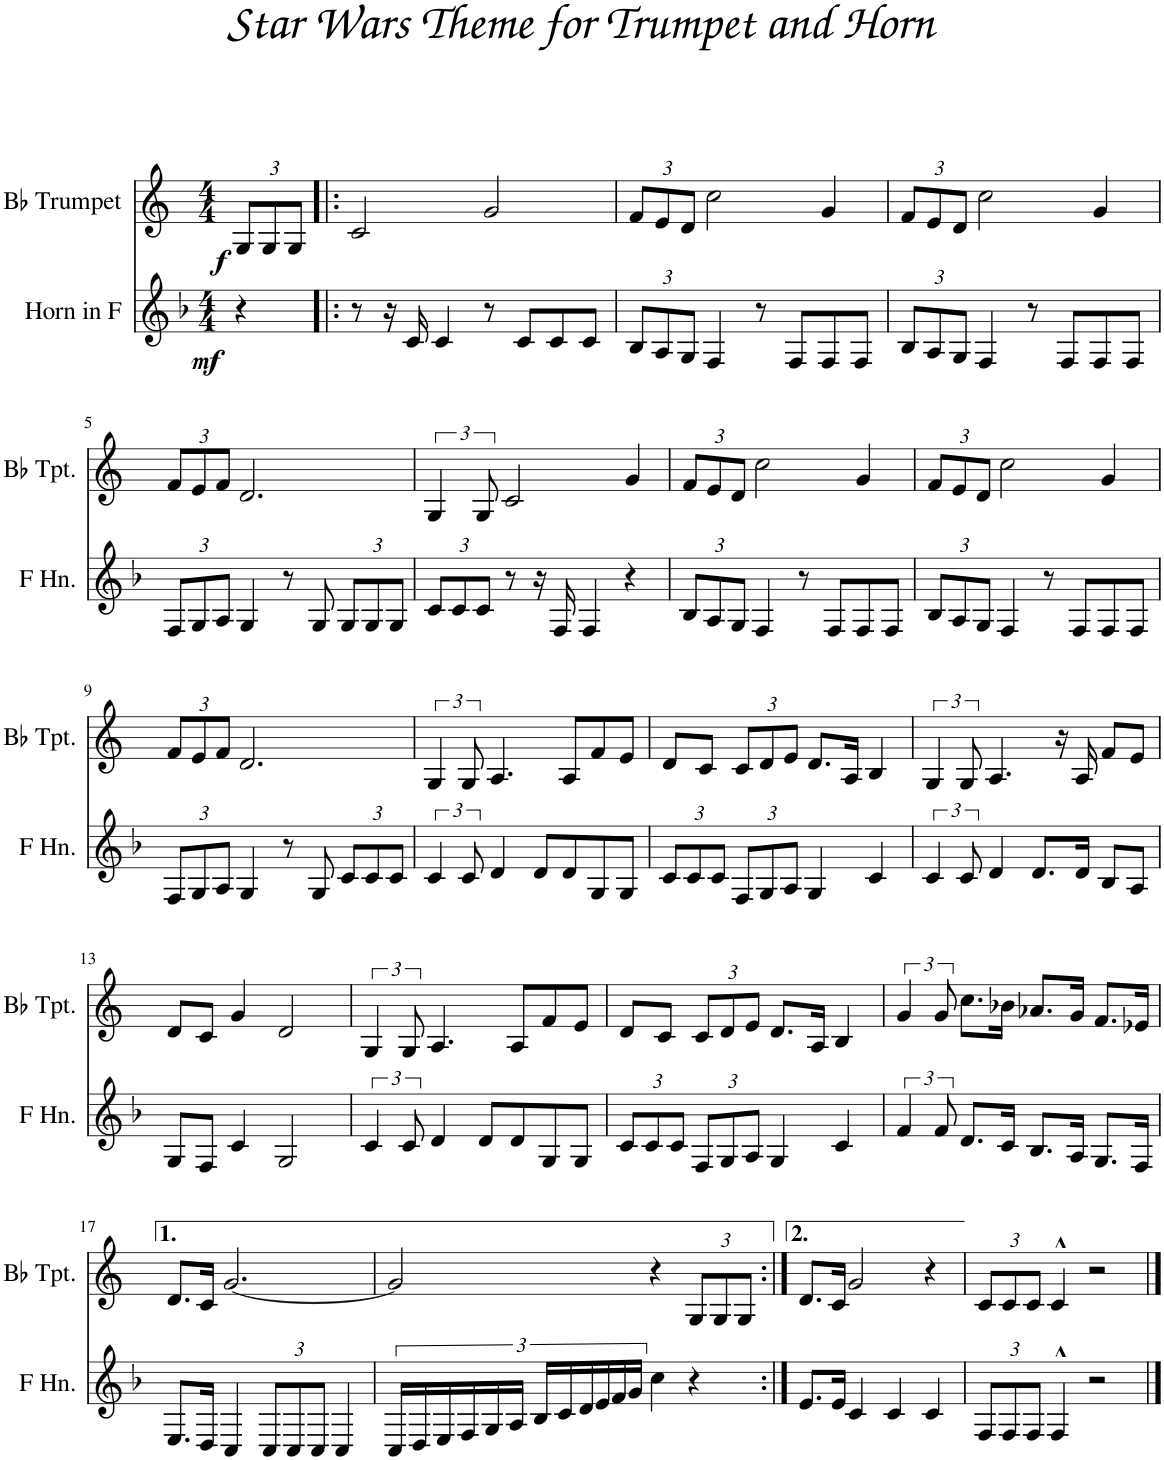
**kern	**dynam	**kern	**dynam
*part2	*part2	*part1	*part1
*staff2	*staff2	*staff1	*staff1
*I"Horn in F	*	*I"Bb Trumpet	*
*	*	*I'Bb Tpt.	*
*clefG2	*	*clefG2	*
*Trd4c7	*	*Trd1c2	*
*k[b-]	*	*k[]	*
*M4/4	*	*M4/4	*
*	*	*Xbrackettup	*
=1	=1	=1	=1
!	!LO:DY:b	!	!LO:DY:b
4r	mf	12G/L	f
.	.	12G/	.
.	.	12G/J	.
=2!|:	=2!|:	=2!|:	=2!|:
8r	.	2c/	.
16r	.	.	.
16c/	.	.	.
4c/	.	.	.
8r	.	2g/	.
8c/L	.	.	.
8c/	.	.	.
8c/J	.	.	.
=3	=3	=3	=3
*Xbrackettup	*	*	*
12B-/L	.	12f/L	.
12A/	.	12e/	.
12G/J	.	12d/J	.
4F/	.	2cc\	.
8r	.	.	.
8F/L	.	.	.
8F/	.	4g/	.
8F/J	.	.	.
=4	=4	=4	=4
12B-/L	.	12f/L	.
12A/	.	12e/	.
12G/J	.	12d/J	.
4F/	.	2cc\	.
8r	.	.	.
8F/L	.	.	.
8F/	.	4g/	.
8F/J	.	.	.
!!LO:LB:g=z
=5	=5	=5	=5
12F/L	.	12f/L	.
12G/	.	12e/	.
12A/J	.	12f/J	.
4G/	.	2.d/	.
8r	.	.	.
8G/	.	.	.
12G/L	.	.	.
12G/	.	.	.
12G/J	.	.	.
=6	=6	=6	=6
*	*	*brackettup	*
12c/L	.	6G/	.
12c/	.	.	.
12c/J	.	12G/	.
8r	.	2c/	.
16r	.	.	.
16F/	.	.	.
4F/	.	.	.
4r	.	4g/	.
=7	=7	=7	=7
*	*	*Xbrackettup	*
12B-/L	.	12f/L	.
12A/	.	12e/	.
12G/J	.	12d/J	.
4F/	.	2cc\	.
8r	.	.	.
8F/L	.	.	.
8F/	.	4g/	.
8F/J	.	.	.
=8	=8	=8	=8
12B-/L	.	12f/L	.
12A/	.	12e/	.
12G/J	.	12d/J	.
4F/	.	2cc\	.
8r	.	.	.
8F/L	.	.	.
8F/	.	4g/	.
8F/J	.	.	.
!!LO:LB:g=z
=9	=9	=9	=9
12F/L	.	12f/L	.
12G/	.	12e/	.
12A/J	.	12f/J	.
4G/	.	2.d/	.
8r	.	.	.
8G/	.	.	.
12c/L	.	.	.
12c/	.	.	.
12c/J	.	.	.
=10	=10	=10	=10
*brackettup	*	*brackettup	*
6c/	.	6G/	.
12c/	.	12G/	.
4d/	.	4.A/	.
8d/L	.	.	.
8d/	.	8A/L	.
8G/	.	8f/	.
8G/J	.	8e/J	.
=11	=11	=11	=11
*Xbrackettup	*	*	*
12c/L	.	8d/L	.
12c/	.	.	.
.	.	8c/J	.
12c/J	.	.	.
*	*	*Xbrackettup	*
12F/L	.	12c/L	.
12G/	.	12d/	.
12A/J	.	12e/J	.
4G/	.	8.d/L	.
.	.	16A/Jk	.
4c/	.	4B/	.
=12	=12	=12	=12
*brackettup	*	*brackettup	*
6c/	.	6G/	.
12c/	.	12G/	.
4d/	.	4.A/	.
8.d/L	.	.	.
.	.	16r	.
16d/Jk	.	16A/	.
8B-/L	.	8f/L	.
8A/J	.	8e/J	.
!!LO:LB:g=z
=13	=13	=13	=13
8G/L	.	8d/L	.
8F/J	.	8c/J	.
4c/	.	4g/	.
2G/	.	2d/	.
=14	=14	=14	=14
6c/	.	6G/	.
12c/	.	12G/	.
4d/	.	4.A/	.
8d/L	.	.	.
8d/	.	8A/L	.
8G/	.	8f/	.
8G/J	.	8e/J	.
=15	=15	=15	=15
*Xbrackettup	*	*	*
12c/L	.	8d/L	.
12c/	.	.	.
.	.	8c/J	.
12c/J	.	.	.
*	*	*Xbrackettup	*
12F/L	.	12c/L	.
12G/	.	12d/	.
12A/J	.	12e/J	.
4G/	.	8.d/L	.
.	.	16A/Jk	.
4c/	.	4B/	.
=16	=16	=16	=16
*brackettup	*	*brackettup	*
6f/	.	6g/	.
12f/	.	12g/	.
8.d/L	.	8.cc\L	.
16c/Jk	.	16b-X\Jk	.
8.B-/L	.	8.a-X/L	.
16A/Jk	.	16g/Jk	.
8.G/L	.	8.f/L	.
16F/Jk	.	16e-X/Jk	.
!!LO:LB:g=z
=17	=17	=17	=17
8.E/L	.	8.d/L	.
16D/Jk	.	16c/Jk	.
4C/	.	[2.g/	.
*Xbrackettup	*	*	*
12C/L	.	.	.
12C/	.	.	.
12C/J	.	.	.
4C/	.	.	.
=18	=18	=18	=18
*brackettup	*	*	*
24C/LL	.	2g/]	.
24D/	.	.	.
24E/	.	.	.
24F/	.	.	.
24G/	.	.	.
24A/JJ	.	.	.
24B-/LL	.	.	.
24c/	.	.	.
24d/	.	.	.
24e/	.	.	.
24f/	.	.	.
24g/JJ	.	.	.
4cc\	.	4r	.
*	*	*Xbrackettup	*
4r	.	12G/L	.
.	.	12G/	.
.	.	12G/J	.
=19:|!	=19:|!	=19:|!	=19:|!
8.e/L	.	8.d/L	.
16e/Jk	.	16c/Jk	.
4c/	.	2g/	.
4c/	.	.	.
4c/	.	4r	.
=20	=20	=20	=20
*Xbrackettup	*	*	*
12F/L	.	12c/L	.
12F/	.	12c/	.
12F/J	.	12c/J	.
4F^^/	.	4c^^/	.
2r	.	2r	.
==	==	==	==
*-	*-	*-	*-
